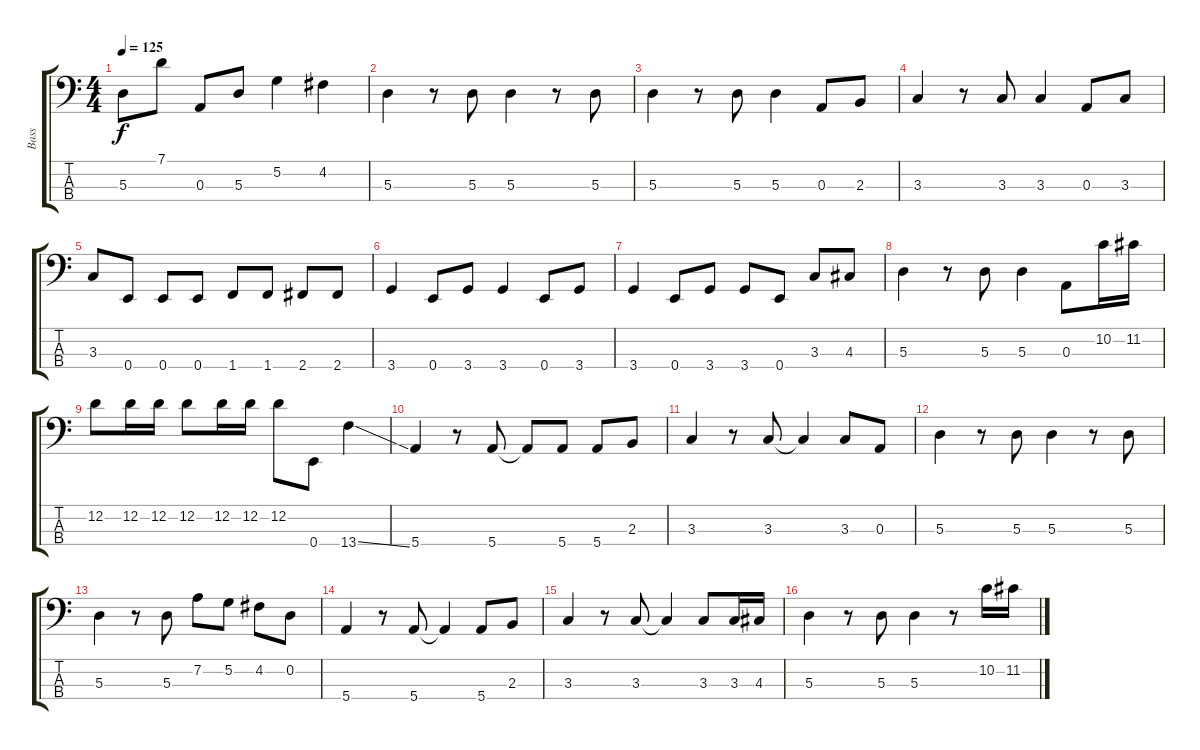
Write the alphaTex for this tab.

\track ("Bass" "Bass") {instrument electricbasspick}
\staff {score tabs}
\tuning (G2 D2 A1 E1) {hide}
\ts (4 4)
\tempo 125
\clef f4
\ks c
5.3.8{dy f} 7.1.8 0.3.8 5.3.8 5.2.4 4.2.4 |
5.3.4 r.8 5.3.8 5.3.4 r.8 5.3.8 |
5.3.4 r.8 5.3.8 5.3.4 0.3.8 2.3.8 |
3.3.4 r.8 3.3.8 3.3.4 0.3.8 3.3.8 |
3.3.8 0.4.8 0.4.8 0.4.8 1.4.8 1.4.8 2.4.8 2.4.8 |
3.4.4 0.4.8 3.4.8 3.4.4 0.4.8 3.4.8 |
3.4.4 0.4.8 3.4.8 3.4.8 0.4.8 3.3.8 4.3.8 |
5.3.4 r.8 5.3.8 5.3.4 0.3.8 10.2.16 11.2.16 |
12.2.8 12.2.16 12.2.16 12.2.8 12.2.16 12.2.16 12.2.8 0.4.8 13.4{ss}.4 |
5.4.4 r.8 5.4.8 5.4{t}.8 5.4.8 5.4.8 2.3.8 |
3.3.4 r.8 3.3.8 3.3{t}.4 3.3.8 0.3.8 |
5.3.4 r.8 5.3.8 5.3.4 r.8 5.3.8 |
5.3.4 r.8 5.3.8 7.2.8 5.2.8 4.2.8 0.2.8 |
5.4.4 r.8 5.4.8 5.4{t}.4 5.4.8 2.3.8 |
3.3.4 r.8 3.3.8 3.3{t}.4 3.3.8 3.3.16 4.3.16 |
5.3.4 r.8 5.3.8 5.3.4 r.8 10.2.16 11.2.16
